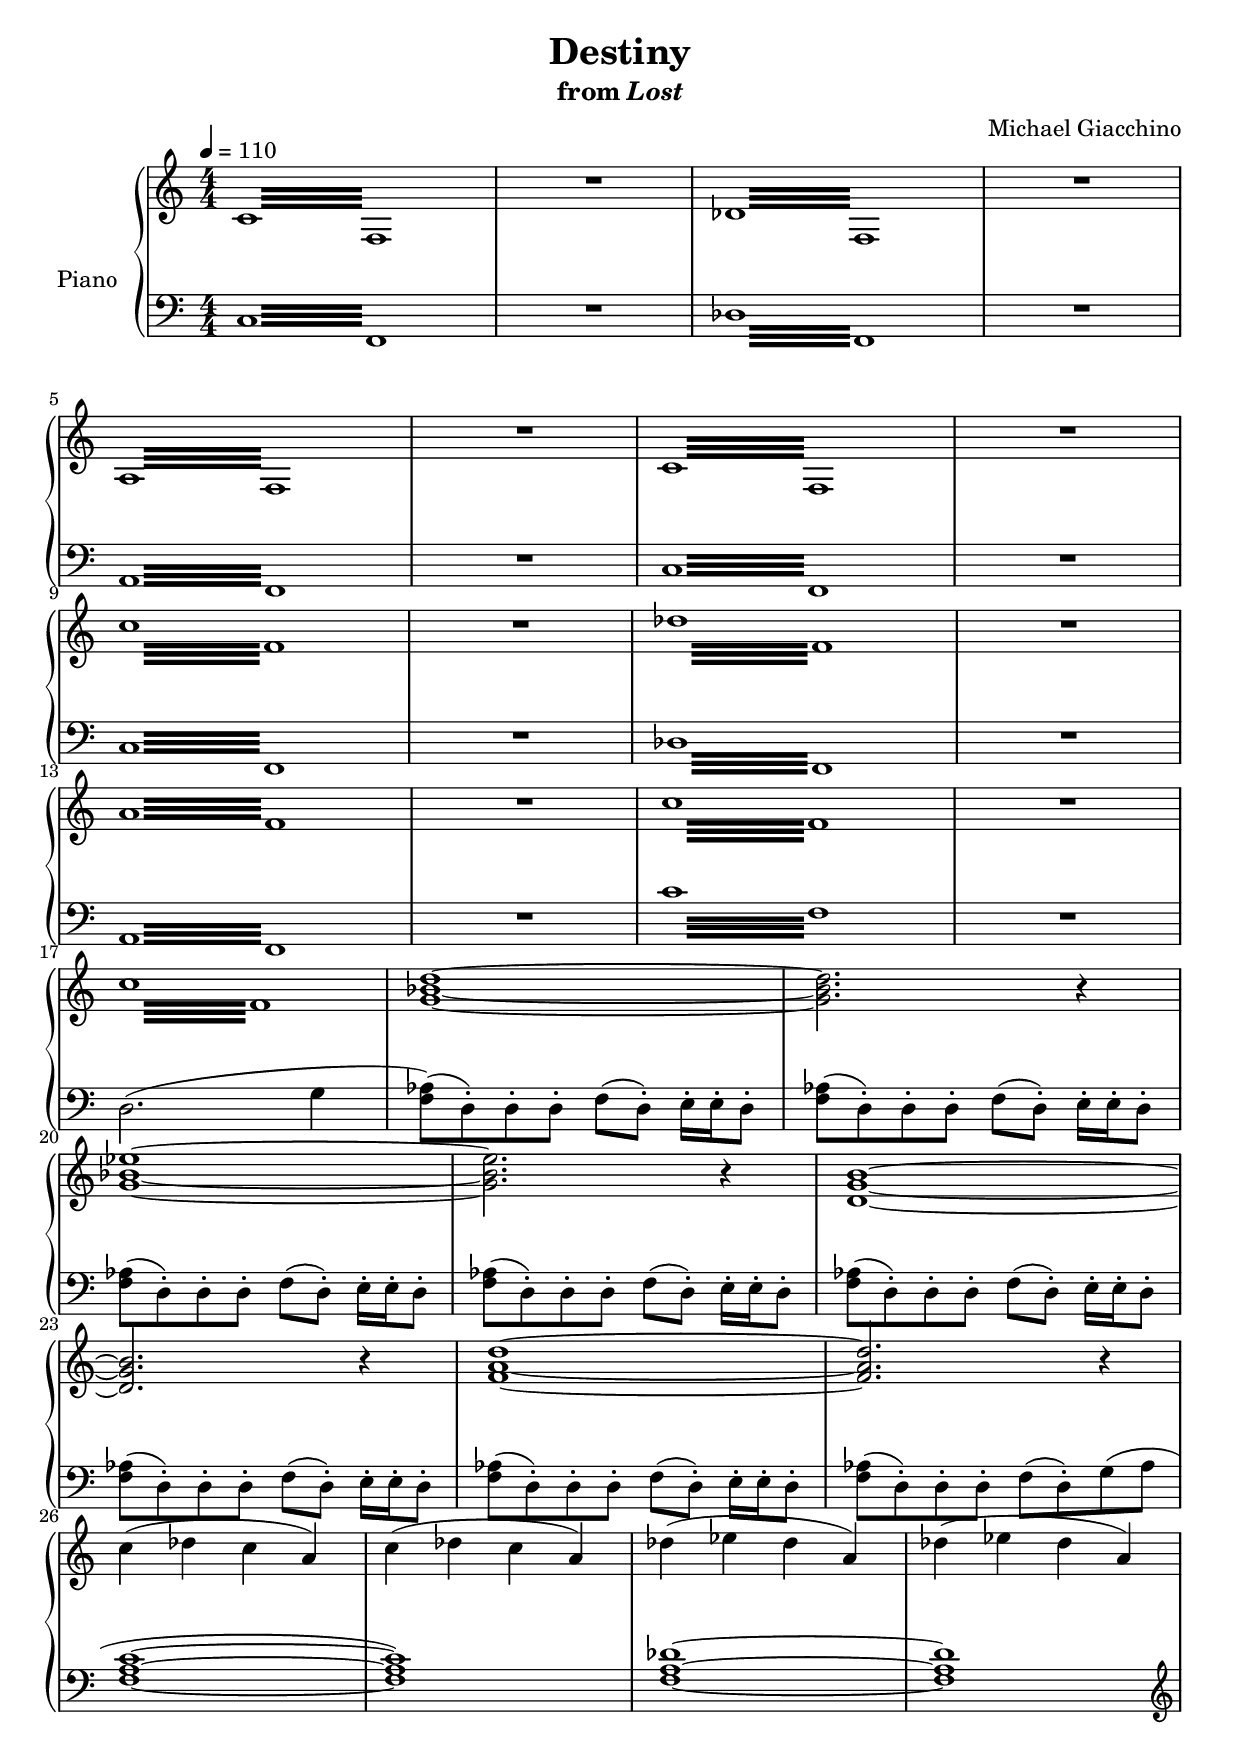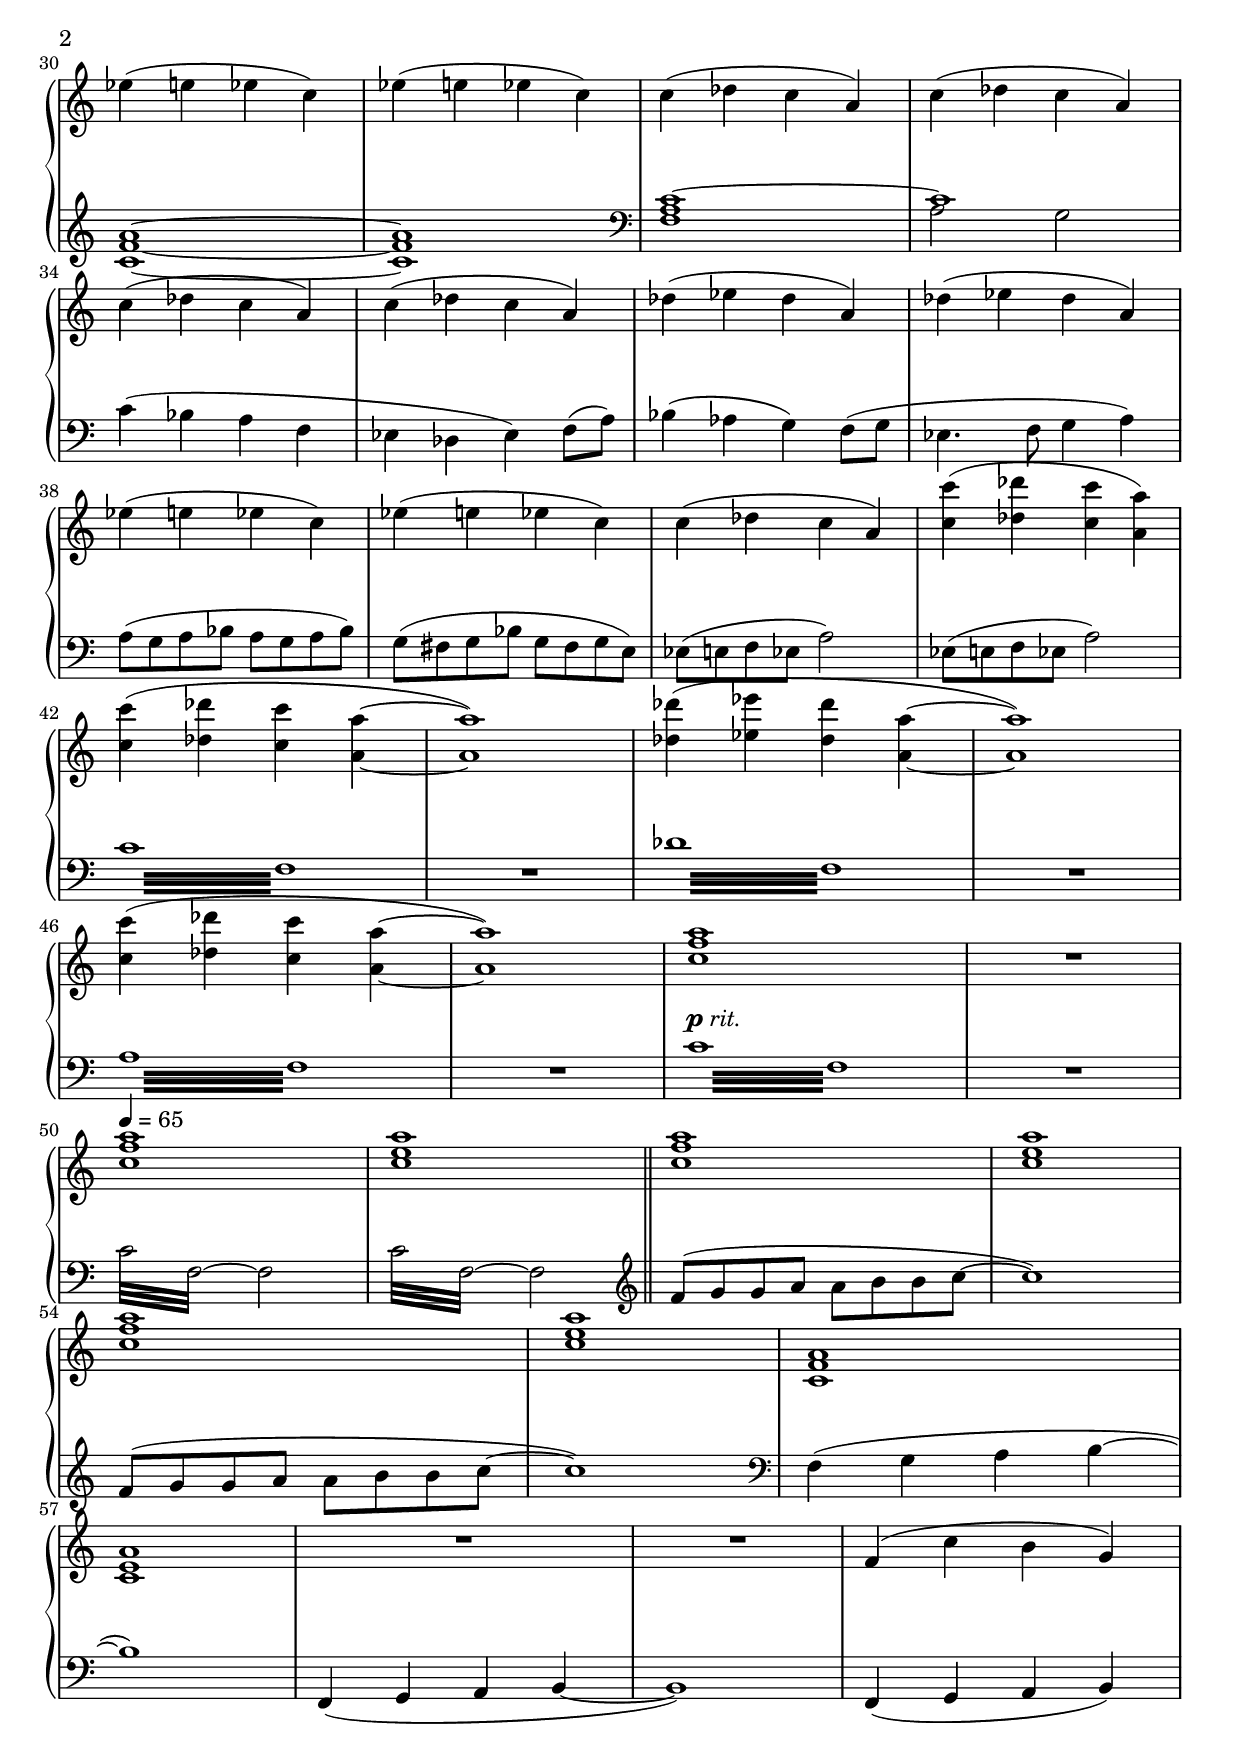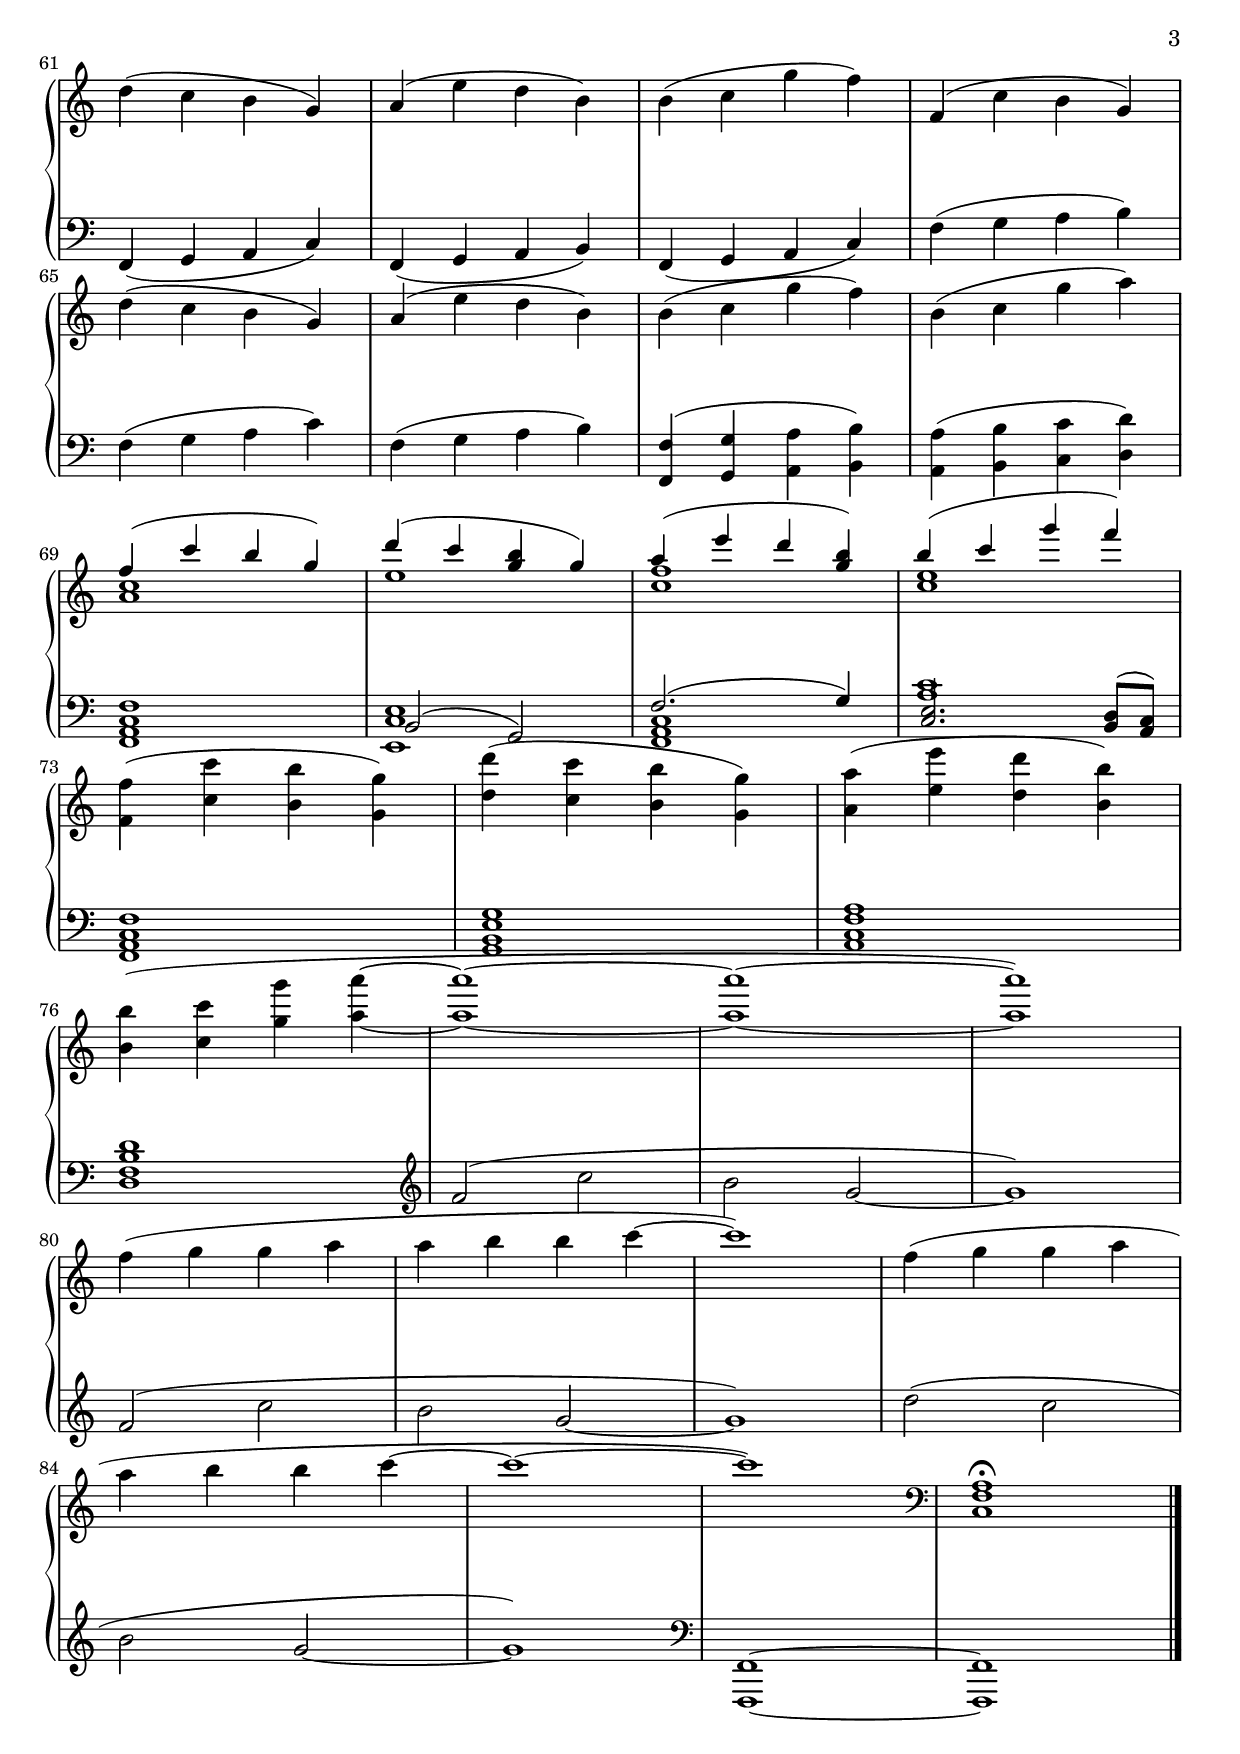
\version "2.12.2"

\header {
  title = "Destiny"
  subtitle = \markup { "from" \italic "Lost" }
  composer = "Michael Giacchino"
}

global = {
  \tempo 4 = 110
  \key c \major
  \time 4/4
  \numericTimeSignature
  s1*49
  \tempo 4 = 65
  s1*2
  \bar "||"
  s1*36
  \bar "|."
}

upper = \relative c' {
  \clef treble
  \repeat tremolo 16 { c32 f, }
  R1
  \repeat tremolo 16 { des'32 f, }
  R1
  \break

  \repeat tremolo 16 { a32 f }
  R1
  \repeat tremolo 16 { c'32 f, }
  R1
  \break

  \repeat tremolo 16 { c''32 f, }
  R1
  \repeat tremolo 16 { des'32 f, }
  R1
  \break

  \repeat tremolo 16 { a32 f }
  R1
  \repeat tremolo 16 { c'32 f, }
  R1
  \break

  \repeat tremolo 16 { c'32 f, }
  <g bes d>1~
  <g bes d>2. r4
  \break

  <g bes es>1~
  <g bes es>2. r4
  <d g b>1~
  \break

  <d g b>2. r4
  <f a d>1~
  <f a d>2. r4
  \break

  c'4( des c a)
  c( des c a)
  des( es des a)
  des( es des a)
  \break

  es'( e es c)
  es( e es c)
  c( des c a)
  c( des c a)
  \break

  c( des c a)
  c( des c a)
  des( es des a)
  des( es des a)
  \break

  es'( e es c)
  es( e es c)
  c( des c a)
  <c c'>( <des des'> <c c'> <a a'>)
  \break

  <c c'>( <des des'> <c c'> <a a'>~
  <a a'>1)
  <des des'>4( <es es'> <des des'> <a a'>~
  <a a'>1)
  \break

  <c c'>4( <des des'> <c c'> <a a'>~
  <a a'>1)
  <c f a>
  R1
  \break

  <c f a>
  <c e a>
  <c f a>
  <c e a>
  \break

  <c f a>
  <c e a>
  <c, f a>
  \break

  <c e a>
  R1*2
  f4( c' b g)
  \break

  d'( c b g)
  a( e' d b)
  b( c g' f)
  f,( c' b g)
  \break

  d'( c b g)
  a( e' d b)
  b( c g' f)
  b,( c g' a)
  \break

  <<
    {
      f4( c' b g)
      d'( c <g b> g)
      a( e' d <g, b>)
      b( c g' f)
    }
  \\
    {
      <a,, c>1
      e'
      <c f>
      <c e>
    }
  >>
  \break

  <f, f'>4( <c' c'> <b b'> <g g'>)
  <d' d'>( <c c'> <b b'> <g g'>)
  <a a'>( <e' e'> <d d'> <b b'>)
  \break

  <b b'>( <c c'> <g' g'> <a a'>~
  <a a'>1~
  <a a'>~
  <a a'>)
  \break

  f4( g g a
  a b b c~
  c1)
  f,4( g g a
  \break

  a b b c~
  c1~
  c)
  \clef bass
  <c,,, f a>\fermata
}

lower = \relative c {
  \clef bass
  \repeat tremolo 16 { c32 f, }
  R1
  \repeat tremolo 16 { des'32 f, }
  R1

  \repeat tremolo 16 { a32 f }
  R1
  \repeat tremolo 16 { c'32 f, }
  R1

  \repeat tremolo 16 { c'32 f, }
  R1
  \repeat tremolo 16 { des'32 f, }
  R1

  \repeat tremolo 16 { a32 f }
  R1
  \repeat tremolo 16 { c''32 f, }
  R1

  d2.( g4
  <f as>8)( d-.) d-. d-. f( d-.) e16-. e-. d8-.
  <f as>( d-.) d-. d-. f( d-.) e16-. e-. d8-.

  <f as>( d-.) d-. d-. f( d-.) e16-. e-. d8-.
  <f as>( d-.) d-. d-. f( d-.) e16-. e-. d8-.
  <f as>( d-.) d-. d-. f( d-.) e16-. e-. d8-.

  <f as>( d-.) d-. d-. f( d-.) e16-. e-. d8-.
  <f as>( d-.) d-. d-. f( d-.) e16-. e-. d8-.
  <f as>( d-.) d-. d-. f( d-.) g( as

  <f a c>1~
  <f a c>)
  <f a des>~
  <f a des>
  \clef treble

  <c' f a>~
  <c f a>
  \clef bass
  << { <f, a c~> c' } \\ { s1 a2 g } >>

  c4( bes a f
  es des es) f8( a)
  bes4( as g) f8( g
  es4. f8 g4 a)

  a8( g a bes a g a bes)
  g( fis g bes g fis g e)
  es( e f es a2)
  es8( e f es a2)

  \repeat tremolo 16 { c32 f, }
  R1
  \repeat tremolo 16 { des'32 f, }
  R1

  \repeat tremolo 16 { a32 f }
  R1
  \repeat tremolo 16 { c'32 f, }
  R1

  \repeat tremolo 8 { c'32 f,~ } f2
  \repeat tremolo 8 { c'32 f,~ } f2
  \clef treble
  f'8( g g a a b b c~
  c1)

  f,8( g g a a b b c~
  c1)
  \clef bass
  f,,4( g a b~

  b1)
  f,4( g a b~
  b1)
  f4( g a b)

  f( g a c)
  f,( g a b)
  f( g a c)
  f( g a b)

  f( g a c)
  f,( g a b)
  <f, f'>( <g g'> <a a'> <b b'>)
  <a a'>( <b b'> <c c'> <d d'>)

  <f, a c f>1
  <<
    {
      b2( g)
      f'2.( g4)
      <c, e>2. <b d>8( <a c>)
    }
  \\
    {
      <e c' e>1
      <f a c>
      <a' c>
    }
  >>

  <f, a c f>1
  <g b e g>
  <a c f a>

  <d f b d>
  \clef treble
  f'2( c'
  b g~
  g1)

  f2( c'
  b g~
  g1)
  d'2( c

  b g~
  g1)
  \clef bass
  <f,,, f'>~
  <f f'>
}

dynamics = {
  s32\f s32 s32*28\> s32 s32\p
  s1
  s32\f s32 s32*28\> s32 s32\p
  s1
  s32\f s32 s32*28\> s32 s32\p
  s1
  s32\f s32 s32*28\> s32 s32\p
  s1
  s32\f s32 s32*28\> s32 s32\p
  s1
  s32\f s32 s32*28\> s32 s32\p
  s1
  s32\f s32 s32*28\> s32 s32\p
  s1
  s32\f s32 s32*28\> s32 s32\p
  s1*2
  s1*2\mf
  s32*31\< s32\!
  s32*26\f s32*5\> s32\!
  s1*2\mf
  s1\f
  s4*3 s32*6\> s32\! s32
  s1*2\mf
  s32*63\< s32\!
  s1*2\f
  s32*63\> s32\!
  s1*2\mp
  s32*63\< s32\!
  s1*2\f
  s32*63\> s32\!
  s1*4\mf
  s32*63\> s32\!
  s1*12-\markup { \dynamic "p" "rit." }
  s1*3\mp
  s32*31\< s32\!
  s1*3\mf
  s32*63\< s32\!
  s32 s32*30\f s32
  s1*3
  s32*95\< s32\!
  s32\ff s32*2 s32*28\> s32\!
  s1*9\pp
  s1\ppp
}

pedal = {
}

chordnames = \chordmode {
}

\include "../../template_piano_solo.ly"
